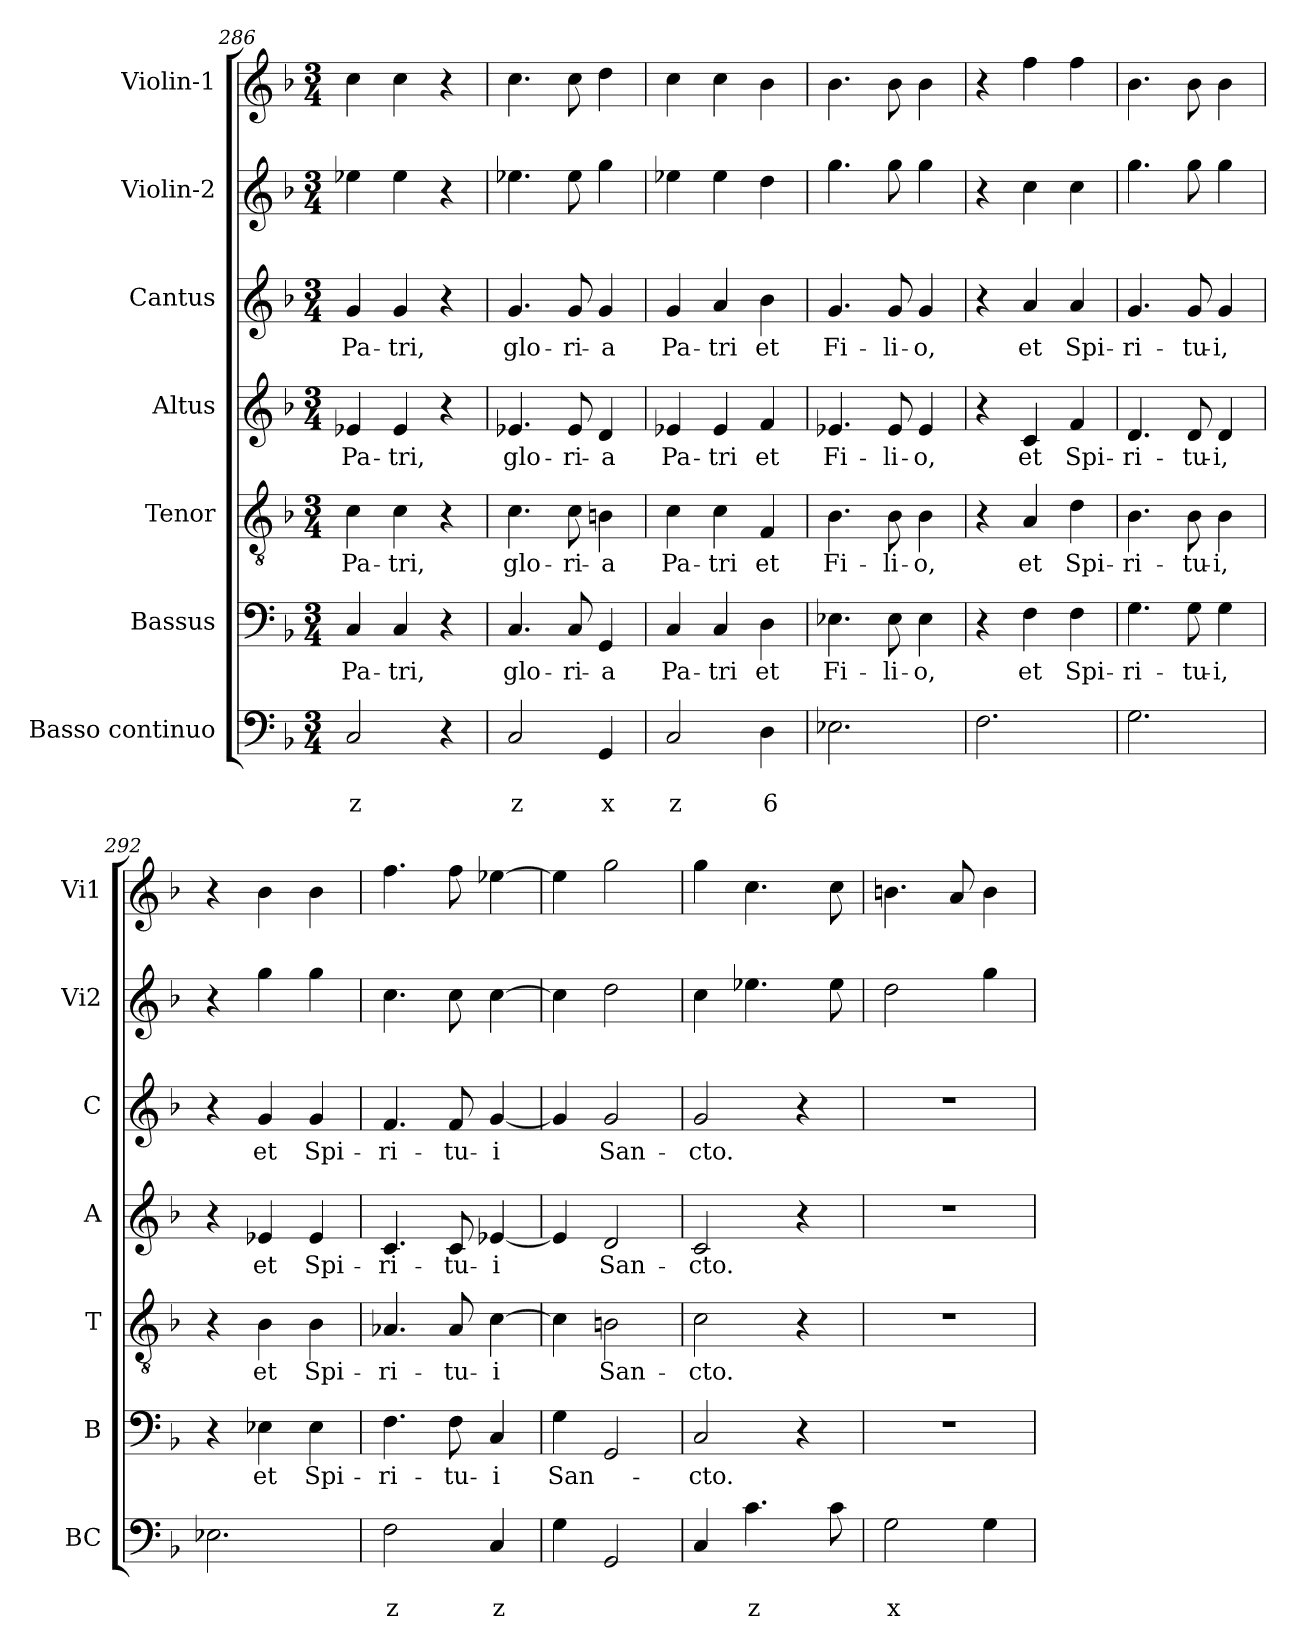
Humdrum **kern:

**kern	**text	**text	**kern	**text	**kern	**text	**kern	**text	**kern	**text	**kern	**kern
*part7	*part7	*part7	*part6	*part6	*part5	*part5	*part4	*part4	*part3	*part3	*part2	*part1
*staff7	*staff7	*staff7	*staff6	*staff6	*staff5	*staff5	*staff4	*staff4	*staff3	*staff3	*staff2	*staff1
*I"Basso continuo	*	*	*I"Bassus	*	*I"Tenor	*	*I"Altus	*	*I"Cantus	*	*I"Violin-2	*I"Violin-1
*I'BC	*	*	*I'B	*	*I'T	*	*I'A	*	*I'C	*	*I'Vi2	*I'Vi1
*clefF4	*	*	*clefF4	*	*clefGv2	*	*clefG2	*	*clefG2	*	*clefG2	*clefG2
*k[b-]	*	*	*k[b-]	*	*k[b-]	*	*k[b-]	*	*k[b-]	*	*k[b-]	*k[b-]
*F:	*	*	*F:	*	*F:	*	*F:	*	*F:	*	*F:	*F:
*M3/4	*	*	*M3/4	*	*M3/4	*	*M3/4	*	*M3/4	*	*M3/4	*M3/4
=286	=286	=286	=286	=286	=286	=286	=286	=286	=286	=286	=286	=286
!	!	!LO:LY:b	!	!LO:LY:b	!	!LO:LY:b	!	!LO:LY:b	!	!LO:LY:b	!	!
2C/	.	z	4C/	Pa-	4c\	Pa-	4e-X/	Pa-	4g/	Pa-	4ee-X\	4cc\
!	!	!	!	!LO:LY:b	!	!LO:LY:b	!	!LO:LY:b	!	!LO:LY:b	!	!
.	.	.	4C/	-tri,	4c\	-tri,	4e-/	-tri,	4g/	-tri,	4ee-\	4cc\
4r	.	.	4r	.	4r	.	4r	.	4r	.	4r	4r
=287	=287	=287	=287	=287	=287	=287	=287	=287	=287	=287	=287	=287
!	!	!LO:LY:b	!	!LO:LY:b	!	!LO:LY:b	!	!LO:LY:b	!	!LO:LY:b	!	!
2C/	.	z	4.C/	glo-	4.c\	glo-	4.e-X/	glo-	4.g/	glo-	4.ee-X\	4.cc\
!	!	!	!	!LO:LY:b	!	!LO:LY:b	!	!LO:LY:b	!	!LO:LY:b	!	!
.	.	.	8C/	-ri-	8c\	-ri-	8e-/	-ri-	8g/	-ri-	8ee-\	8cc\
!	!	!LO:LY:b	!	!LO:LY:b	!	!LO:LY:b	!	!LO:LY:b	!	!LO:LY:b	!	!
4GG/	.	x	4GG/	-a	4Bn\	-a	4d/	-a	4g/	-a	4gg\	4dd\
=288	=288	=288	=288	=288	=288	=288	=288	=288	=288	=288	=288	=288
!	!	!LO:LY:b	!	!LO:LY:b	!	!LO:LY:b	!	!LO:LY:b	!	!LO:LY:b	!	!
2C/	.	z	4C/	Pa-	4c\	Pa-	4e-X/	Pa-	4g/	Pa-	4ee-X\	4cc\
!	!	!	!	!LO:LY:b	!	!LO:LY:b	!	!LO:LY:b	!	!LO:LY:b	!	!
.	.	.	4C/	-tri	4c\	-tri	4e-/	-tri	4a/	-tri	4ee-\	4cc\
!	!	!LO:LY:b	!	!LO:LY:b	!	!LO:LY:b	!	!LO:LY:b	!	!LO:LY:b	!	!
4D\	.	6	4D\	et	4F/	et	4f/	et	4b-\	et	4dd\	4b-\
=289	=289	=289	=289	=289	=289	=289	=289	=289	=289	=289	=289	=289
!	!	!	!	!LO:LY:b	!	!LO:LY:b	!	!LO:LY:b	!	!LO:LY:b	!	!
2.E-X\	.	.	4.E-X\	Fi-	4.B-\	Fi-	4.e-X/	Fi-	4.g/	Fi-	4.gg\	4.b-\
!	!	!	!	!LO:LY:b	!	!LO:LY:b	!	!LO:LY:b	!	!LO:LY:b	!	!
.	.	.	8E-\	-li-	8B-\	-li-	8e-/	-li-	8g/	-li-	8gg\	8b-\
!	!	!	!	!LO:LY:b	!	!LO:LY:b	!	!LO:LY:b	!	!LO:LY:b	!	!
.	.	.	4E-\	-o,	4B-\	-o,	4e-/	-o,	4g/	-o,	4gg\	4b-\
=290	=290	=290	=290	=290	=290	=290	=290	=290	=290	=290	=290	=290
2.F\	.	.	4r	.	4r	.	4r	.	4r	.	4r	4r
!	!	!	!	!LO:LY:b	!	!LO:LY:b	!	!LO:LY:b	!	!LO:LY:b	!	!
.	.	.	4F\	et	4A/	et	4c/	et	4a/	et	4cc\	4ff\
!	!	!	!	!LO:LY:b	!	!LO:LY:b	!	!LO:LY:b	!	!LO:LY:b	!	!
.	.	.	4F\	Spi-	4d\	Spi-	4f/	Spi-	4a/	Spi-	4cc\	4ff\
!!LO:PB:g=z
=291	=291	=291	=291	=291	=291	=291	=291	=291	=291	=291	=291	=291
!	!	!	!	!LO:LY:b	!	!LO:LY:b	!	!LO:LY:b	!	!LO:LY:b	!	!
2.G\	.	.	4.G\	-ri-	4.B-\	-ri-	4.d/	-ri-	4.g/	-ri-	4.gg\	4.b-\
!	!	!	!	!LO:LY:b	!	!LO:LY:b	!	!LO:LY:b	!	!LO:LY:b	!	!
.	.	.	8G\	-tu-	8B-\	-tu-	8d/	-tu-	8g/	-tu-	8gg\	8b-\
!	!	!	!	!LO:LY:b	!	!LO:LY:b	!	!LO:LY:b	!	!LO:LY:b	!	!
.	.	.	4G\	-i,	4B-\	-i,	4d/	-i,	4g/	-i,	4gg\	4b-\
=292	=292	=292	=292	=292	=292	=292	=292	=292	=292	=292	=292	=292
2.E-X\	.	.	4r	.	4r	.	4r	.	4r	.	4r	4r
!	!	!	!	!LO:LY:b	!	!LO:LY:b	!	!LO:LY:b	!	!LO:LY:b	!	!
.	.	.	4E-X\	et	4B-\	et	4e-X/	et	4g/	et	4gg\	4b-\
!	!	!	!	!LO:LY:b	!	!LO:LY:b	!	!LO:LY:b	!	!LO:LY:b	!	!
.	.	.	4E-\	Spi-	4B-\	Spi-	4e-/	Spi-	4g/	Spi-	4gg\	4b-\
=293	=293	=293	=293	=293	=293	=293	=293	=293	=293	=293	=293	=293
!	!	!LO:LY:b	!	!LO:LY:b	!	!LO:LY:b	!	!LO:LY:b	!	!LO:LY:b	!	!
2F\	.	z	4.F\	-ri-	4.A-X/	-ri-	4.c/	-ri-	4.f/	-ri-	4.cc\	4.ff\
!	!	!	!	!LO:LY:b	!	!LO:LY:b	!	!LO:LY:b	!	!LO:LY:b	!	!
.	.	.	8F\	-tu-	8A-/	-tu-	8c/	-tu-	8f/	-tu-	8cc\	8ff\
!	!	!LO:LY:b	!	!LO:LY:b	!	!LO:LY:b	!	!LO:LY:b	!	!LO:LY:b	!	!
4C/	.	z	4C/	-i	[4c\	-i	[4e-X/	-i	[4g/	-i	[4cc\	[4ee-X\
=294	=294	=294	=294	=294	=294	=294	=294	=294	=294	=294	=294	=294
!	!	!	!	!LO:LY:b	!	!	!	!	!	!	!	!
4G\	.	.	4G\	San-	4c\]	.	4e-/]	.	4g/]	.	4cc\]	4ee-\]
!	!	!	!	!	!	!LO:LY:b	!	!LO:LY:b	!	!LO:LY:b	!	!
2GG/	.	.	2GG/	.	2Bn\	San-	2d/	San-	2g/	San-	2dd\	2gg\
=295	=295	=295	=295	=295	=295	=295	=295	=295	=295	=295	=295	=295
!	!	!	!	!LO:LY:b	!	!LO:LY:b	!	!LO:LY:b	!	!LO:LY:b	!	!
4C/	.	.	2C/	-cto.	2c\	-cto.	2c/	-cto.	2g/	-cto.	4cc\	4gg\
!	!	!LO:LY:b	!	!	!	!	!	!	!	!	!	!
4.c\	.	z	.	.	.	.	.	.	.	.	4.ee-X\	4.cc\
.	.	.	4r	.	4r	.	4r	.	4r	.	.	.
8c\	.	.	.	.	.	.	.	.	.	.	8ee-\	8cc\
=296	=296	=296	=296	=296	=296	=296	=296	=296	=296	=296	=296	=296
!	!	!LO:LY:b	!	!	!	!	!	!	!	!	!	!
2G\	.	x	2.r	.	2.r	.	2.r	.	2.r	.	2dd\	4.bn\
.	.	.	.	.	.	.	.	.	.	.	.	8a/
4G\	.	.	.	.	.	.	.	.	.	.	4gg\	4b\
=	=	=	=	=	=	=	=	=	=	=	=	=
*-	*-	*-	*-	*-	*-	*-	*-	*-	*-	*-	*-	*-
